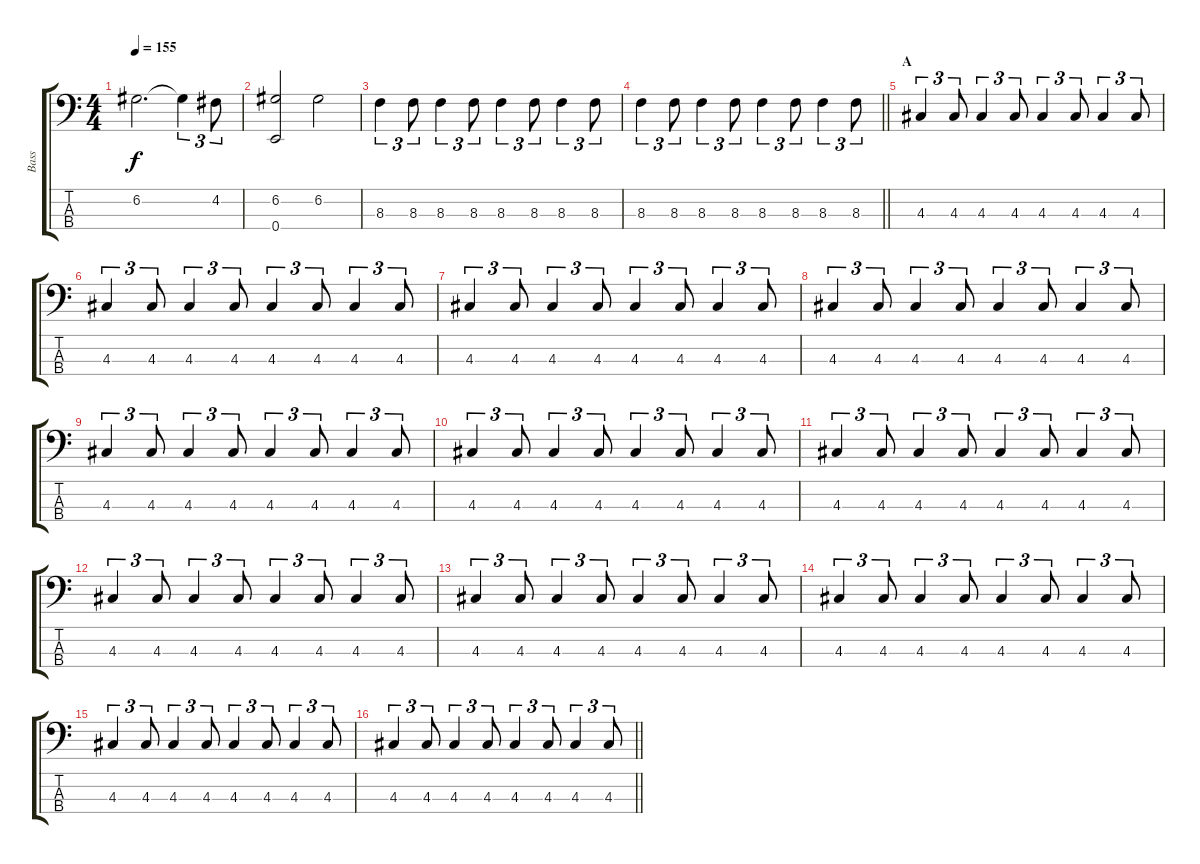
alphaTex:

\track ("Bass" "Bass") {instrument electricbassfinger}
\staff {score tabs}
\tuning (G2 D2 A1 E1) {hide}
\ts (4 4)
\tempo 155
\clef f4
\ks c
6.2.2{d dy f} 6.2{t}.4{tu (3 2)} 4.2.8{tu (3 2)} |
(6.2 0.4).2 6.2.2 |
8.3.4{tu (3 2)} 8.3.8{tu (3 2)} 8.3.4{tu (3 2)} 8.3.8{tu (3 2)} 8.3.4{tu (3 2)} 8.3.8{tu (3 2)} 8.3.4{tu (3 2)} 8.3.8{tu (3 2)} |
\barLineRight lightlight
8.3.4{tu (3 2)} 8.3.8{tu (3 2)} 8.3.4{tu (3 2)} 8.3.8{tu (3 2)} 8.3.4{tu (3 2)} 8.3.8{tu (3 2)} 8.3.4{tu (3 2)} 8.3.8{tu (3 2)} |
\section ("" "A")
4.3.4{tu (3 2)} 4.3.8{tu (3 2)} 4.3.4{tu (3 2)} 4.3.8{tu (3 2)} 4.3.4{tu (3 2)} 4.3.8{tu (3 2)} 4.3.4{tu (3 2)} 4.3.8{tu (3 2)} |
4.3.4{tu (3 2)} 4.3.8{tu (3 2)} 4.3.4{tu (3 2)} 4.3.8{tu (3 2)} 4.3.4{tu (3 2)} 4.3.8{tu (3 2)} 4.3.4{tu (3 2)} 4.3.8{tu (3 2)} |
4.3.4{tu (3 2)} 4.3.8{tu (3 2)} 4.3.4{tu (3 2)} 4.3.8{tu (3 2)} 4.3.4{tu (3 2)} 4.3.8{tu (3 2)} 4.3.4{tu (3 2)} 4.3.8{tu (3 2)} |
4.3.4{tu (3 2)} 4.3.8{tu (3 2)} 4.3.4{tu (3 2)} 4.3.8{tu (3 2)} 4.3.4{tu (3 2)} 4.3.8{tu (3 2)} 4.3.4{tu (3 2)} 4.3.8{tu (3 2)} |
4.3.4{tu (3 2)} 4.3.8{tu (3 2)} 4.3.4{tu (3 2)} 4.3.8{tu (3 2)} 4.3.4{tu (3 2)} 4.3.8{tu (3 2)} 4.3.4{tu (3 2)} 4.3.8{tu (3 2)} |
4.3.4{tu (3 2)} 4.3.8{tu (3 2)} 4.3.4{tu (3 2)} 4.3.8{tu (3 2)} 4.3.4{tu (3 2)} 4.3.8{tu (3 2)} 4.3.4{tu (3 2)} 4.3.8{tu (3 2)} |
4.3.4{tu (3 2)} 4.3.8{tu (3 2)} 4.3.4{tu (3 2)} 4.3.8{tu (3 2)} 4.3.4{tu (3 2)} 4.3.8{tu (3 2)} 4.3.4{tu (3 2)} 4.3.8{tu (3 2)} |
4.3.4{tu (3 2)} 4.3.8{tu (3 2)} 4.3.4{tu (3 2)} 4.3.8{tu (3 2)} 4.3.4{tu (3 2)} 4.3.8{tu (3 2)} 4.3.4{tu (3 2)} 4.3.8{tu (3 2)} |
4.3.4{tu (3 2)} 4.3.8{tu (3 2)} 4.3.4{tu (3 2)} 4.3.8{tu (3 2)} 4.3.4{tu (3 2)} 4.3.8{tu (3 2)} 4.3.4{tu (3 2)} 4.3.8{tu (3 2)} |
4.3.4{tu (3 2)} 4.3.8{tu (3 2)} 4.3.4{tu (3 2)} 4.3.8{tu (3 2)} 4.3.4{tu (3 2)} 4.3.8{tu (3 2)} 4.3.4{tu (3 2)} 4.3.8{tu (3 2)} |
4.3.4{tu (3 2)} 4.3.8{tu (3 2)} 4.3.4{tu (3 2)} 4.3.8{tu (3 2)} 4.3.4{tu (3 2)} 4.3.8{tu (3 2)} 4.3.4{tu (3 2)} 4.3.8{tu (3 2)} |
\barLineRight lightlight
4.3.4{tu (3 2)} 4.3.8{tu (3 2)} 4.3.4{tu (3 2)} 4.3.8{tu (3 2)} 4.3.4{tu (3 2)} 4.3.8{tu (3 2)} 4.3.4{tu (3 2)} 4.3.8{tu (3 2)}
